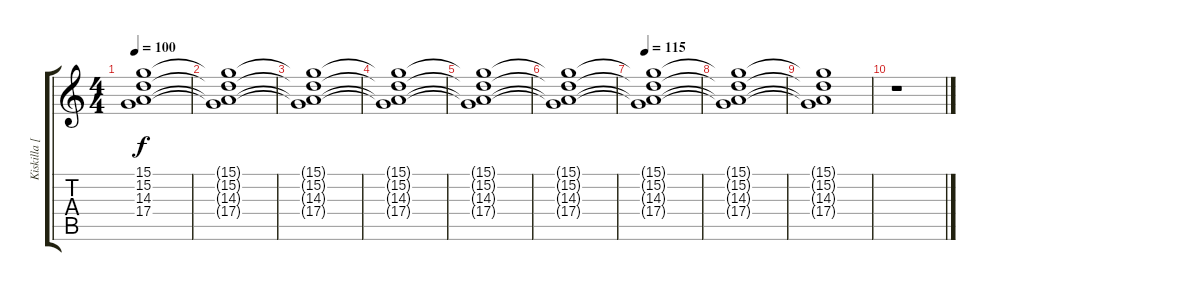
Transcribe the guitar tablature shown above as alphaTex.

\track ("Kiskilla [teclado]" "Kiskilla [") {instrument rockorgan}
\staff {score tabs}
\tuning (E4 B3 G3 D3 A2 E2) {hide}
\ts (4 4)
\tempo 100
\clef g2
\ks c
(15.1 15.2 14.3 17.4).1{dy f instrument stringensemble1} |
(15.1{t} 15.2{t} 14.3{t} 17.4{t}).1 |
(15.1{t} 15.2{t} 14.3{t} 17.4{t}).1 |
(15.1{t} 15.2{t} 14.3{t} 17.4{t}).1 |
(15.1{t} 15.2{t} 14.3{t} 17.4{t}).1 |
(15.1{t} 15.2{t} 14.3{t} 17.4{t}).1 |
\tempo 115
(15.1{t} 15.2{t} 14.3{t} 17.4{t}).1 |
(15.1{t} 15.2{t} 14.3{t} 17.4{t}).1 |
(15.1{t} 15.2{t} 14.3{t} 17.4{t}).1 |
r.1
